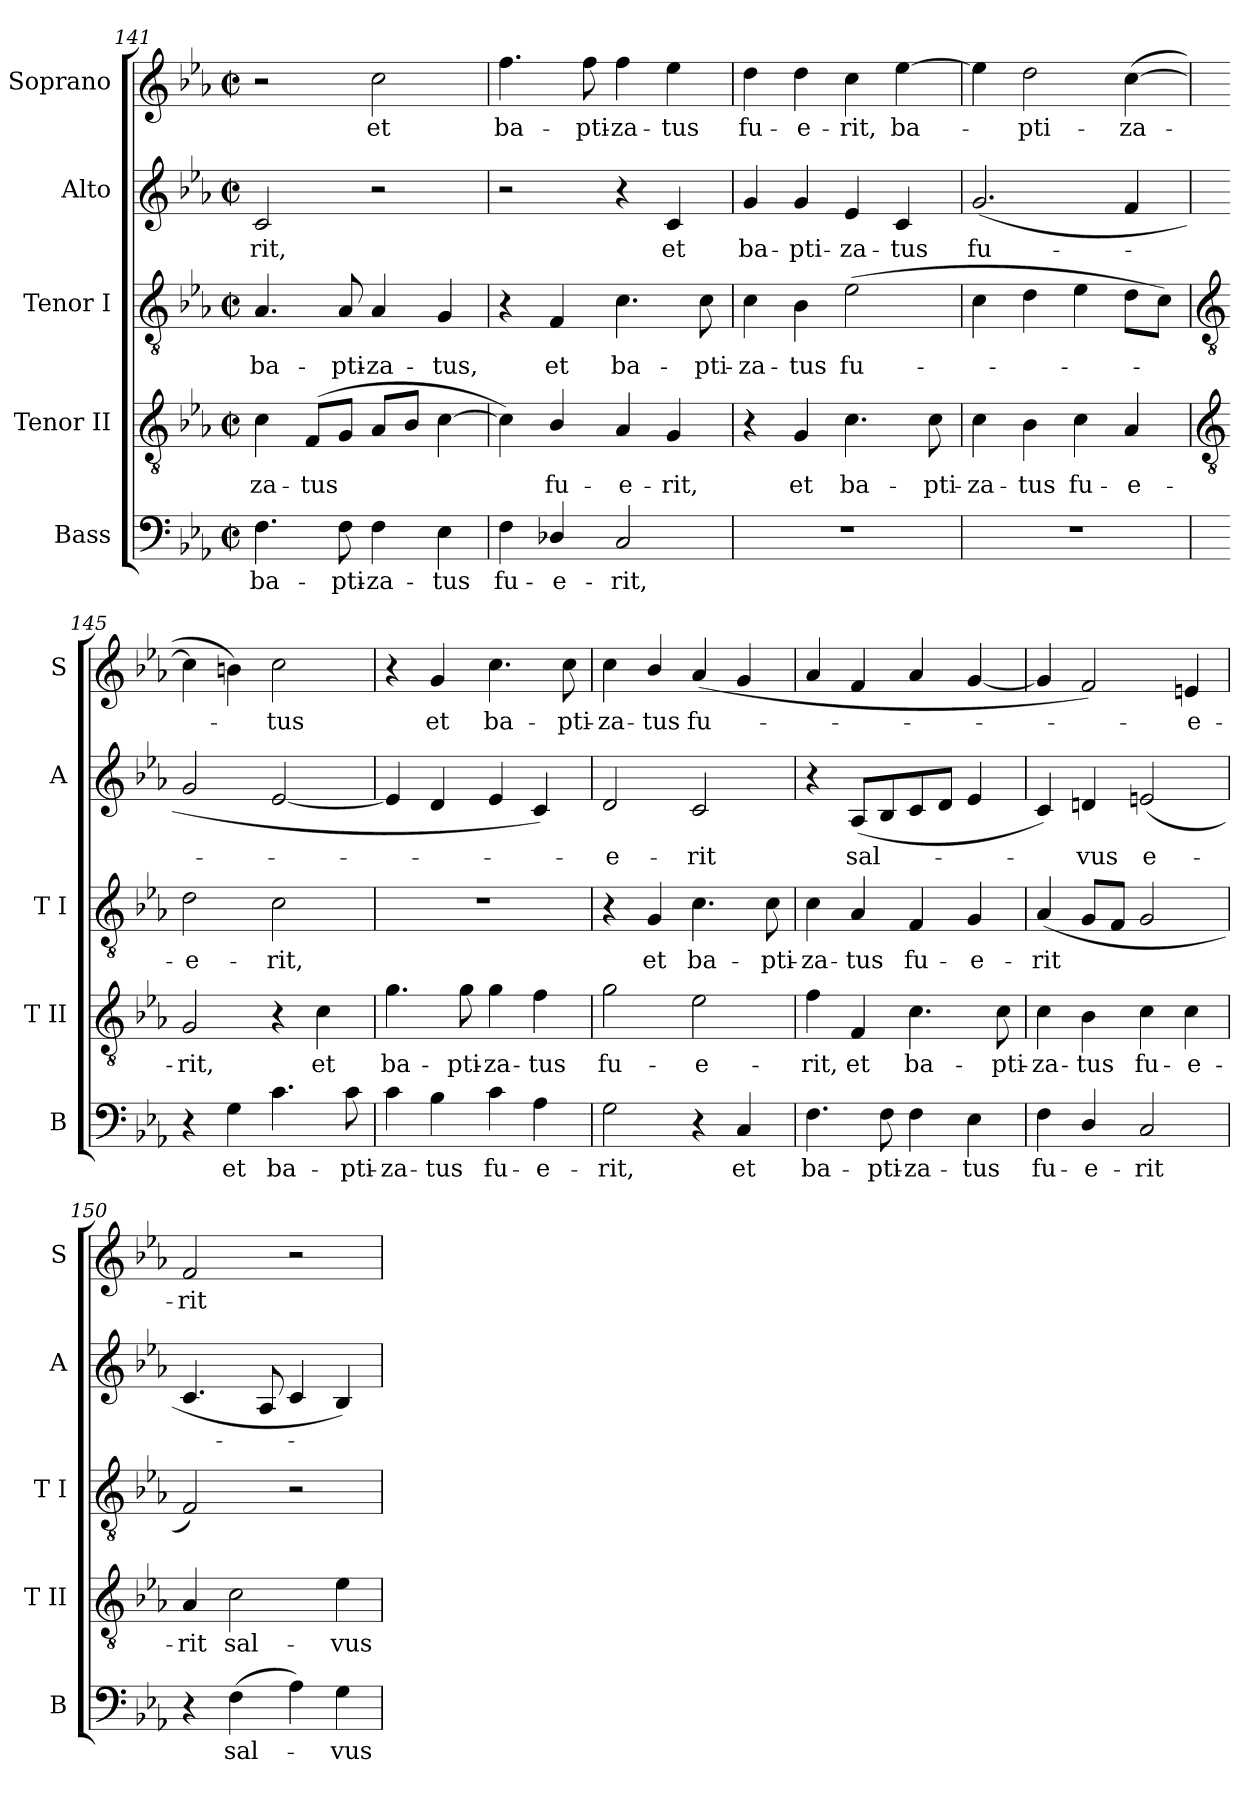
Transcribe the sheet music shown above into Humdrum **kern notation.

**kern	**text	**kern	**text	**kern	**text	**kern	**text	**kern	**text
*part5	*part5	*part4	*part4	*part3	*part3	*part2	*part2	*part1	*part1
*staff5	*staff5	*staff4	*staff4	*staff3	*staff3	*staff2	*staff2	*staff1	*staff1
*I"Bass	*	*I"Tenor II	*	*I"Tenor I	*	*I"Alto	*	*I"Soprano	*
*I'B	*	*I'T II	*	*I'T I	*	*I'A	*	*I'S	*
*clefF4	*	*clefGv2	*	*clefGv2	*	*clefG2	*	*clefG2	*
*k[b-e-a-]	*	*k[b-e-a-]	*	*k[b-e-a-]	*	*k[b-e-a-]	*	*k[b-e-a-]	*
*E-:	*	*E-:	*	*E-:	*	*E-:	*	*E-:	*
*M2/2	*	*M2/2	*	*M2/2	*	*M2/2	*	*M2/2	*
*met(c|)	*	*met(c|)	*	*met(c|)	*	*met(c|)	*	*met(c|)	*
=141	=141	=141	=141	=141	=141	=141	=141	=141	=141
!	!LO:LY:b	!	!LO:LY:b	!	!LO:LY:b	!	!LO:LY:b	!	!
4.F	ba-	4c	-za-	4.A-	ba-	2c	-rit,	2r	.
!	!	!	!LO:LY:b	!	!	!	!	!	!
.	.	(<8FL	-tus	.	.	.	.	.	.
!	!LO:LY:b	!	!	!	!LO:LY:b	!	!	!	!
8F	-pti-	8GJ	.	8A-	-pti-	.	.	.	.
!	!LO:LY:b	!	!	!	!LO:LY:b	!	!	!	!LO:LY:b
4F	-za-	8A-L	.	4A-	-za-	2r	.	2cc	et
.	.	8B-J	.	.	.	.	.	.	.
!	!LO:LY:b	!	!	!	!LO:LY:b	!	!	!	!
4E-	-tus	[4c	.	4G	-tus,	.	.	.	.
=142	=142	=142	=142	=142	=142	=142	=142	=142	=142
!	!LO:LY:b	!	!	!	!	!	!	!	!LO:LY:b
4F	fu-	4c])	.	4r	.	2r	.	4.ff	ba-
!	!LO:LY:b	!	!LO:LY:b	!	!LO:LY:b	!	!	!	!
4D-X/	-e-	4B-/	fu-	4F	et	.	.	.	.
!	!	!	!	!	!	!	!	!	!LO:LY:b
.	.	.	.	.	.	.	.	8ff	-pti--
!	!LO:LY:b	!	!LO:LY:b	!	!LO:LY:b	!	!	!	!LO:LY:b
2C	-rit,	4A-	-e-	4.c	ba-	4r	.	4ff	-za-
!	!	!	!LO:LY:b	!	!	!	!LO:LY:b	!	!LO:LY:b
.	.	4G	-rit,	.	.	4c	et	4ee-	-tus
!	!	!	!	!	!LO:LY:b	!	!	!	!
.	.	.	.	8c	-pti-	.	.	.	.
=143	=143	=143	=143	=143	=143	=143	=143	=143	=143
!	!	!	!	!	!LO:LY:b	!	!LO:LY:b	!	!LO:LY:b
1r	.	4r	.	4c	-za-	4g	ba-	4dd	fu-
!	!	!	!LO:LY:b	!	!LO:LY:b	!	!LO:LY:b	!	!LO:LY:b
.	.	4G	et	4B-	-tus	4g	-pti-	4dd	-e-
!	!	!	!LO:LY:b	!	!LO:LY:b	!	!LO:LY:b	!	!LO:LY:b
.	.	4.c	ba-	(>2e-	fu-	4e-	-za-	4cc	-rit,
!	!	!	!	!	!	!	!LO:LY:b	!	!LO:LY:b
.	.	.	.	.	.	4c	-tus	[4ee-	ba-
!	!	!	!LO:LY:b	!	!	!	!	!	!
.	.	8c	-pti-	.	.	.	.	.	.
=144	=144	=144	=144	=144	=144	=144	=144	=144	=144
!	!	!	!LO:LY:b	!	!	!	!LO:LY:b	!	!
1r	.	4c	-za-	4c	.	(<2.g	fu-	4ee-]	.
!	!	!	!LO:LY:b	!	!	!	!	!	!LO:LY:b
.	.	4B-	-tus	4d	.	.	.	2dd	pti-
!	!	!	!LO:LY:b	!	!	!	!	!	!
.	.	4c	fu-	4e-	.	.	.	.	.
!	!	!	!LO:LY:b	!	!	!	!	!	!LO:LY:b
.	.	4A-	-e-	8dL	.	4f	.	(>[4cc	-za-
.	.	.	.	8cJ)	.	.	.	.	.
!!LO:LB:g=z
=145	=145	=145	=145	=145	=145	=145	=145	=145	=145
*	*	*clefGv2	*	*clefGv2	*	*	*	*	*
!	!	!	!LO:LY:b	!	!LO:LY:b	!	!	!	!
4r	.	2G	-rit,	2d	e-	2g	.	4cc]	.
!	!LO:LY:b	!	!	!	!	!	!	!	!
4G	et	.	.	.	.	.	.	4bn)	.
!	!LO:LY:b	!	!	!	!LO:LY:b	!	!	!	!LO:LY:b
4.c	ba-	4r	.	2c	-rit,	[2e-	.	2cc	tus
!	!	!	!LO:LY:b	!	!	!	!	!	!
.	.	4c	et	.	.	.	.	.	.
!	!LO:LY:b	!	!	!	!	!	!	!	!
8c	-pti-	.	.	.	.	.	.	.	.
=146	=146	=146	=146	=146	=146	=146	=146	=146	=146
!	!LO:LY:b	!	!LO:LY:b	!	!	!	!	!	!
4c	-za-	4.g	ba-	1r	.	4e-]	.	4r	.
!	!LO:LY:b	!	!	!	!	!	!	!	!LO:LY:b
4B-	-tus	.	.	.	.	4d	.	4g	et
!	!	!	!LO:LY:b	!	!	!	!	!	!
.	.	8g	-pti-	.	.	.	.	.	.
!	!LO:LY:b	!	!LO:LY:b	!	!	!	!	!	!LO:LY:b
4c	fu-	4g	-za-	.	.	4e-	.	4.cc	ba-
!	!LO:LY:b	!	!LO:LY:b	!	!	!	!	!	!
4A-	-e-	4f	-tus	.	.	4c)	.	.	.
!	!	!	!	!	!	!	!	!	!LO:LY:b
.	.	.	.	.	.	.	.	8cc	-pti-
=147	=147	=147	=147	=147	=147	=147	=147	=147	=147
!	!LO:LY:b	!	!LO:LY:b	!	!	!	!LO:LY:b	!	!LO:LY:b
2G	-rit,	2g	fu-	4r	.	2d	e-	4cc	-za-
!	!	!	!	!	!LO:LY:b	!	!	!	!LO:LY:b
.	.	.	.	4G	et	.	.	4b-/	-tus
!	!	!	!LO:LY:b	!	!LO:LY:b	!	!LO:LY:b	!	!LO:LY:b
4r	.	2e-	-e-	4.c	ba-	2c	-rit	(<4a-	fu-
!	!LO:LY:b	!	!	!	!	!	!	!	!
4C	et	.	.	.	.	.	.	4g	.
!	!	!	!	!	!LO:LY:b	!	!	!	!
.	.	.	.	8c	-pti-	.	.	.	.
=148	=148	=148	=148	=148	=148	=148	=148	=148	=148
!	!LO:LY:b	!	!LO:LY:b	!	!LO:LY:b	!	!	!	!
4.F	ba-	4f	-rit,	4c	-za-	4r	.	4a-	.
!	!	!	!LO:LY:b	!	!LO:LY:b	!	!LO:LY:b	!	!
.	.	4F	et	4A-	-tus	(<8A-L	sal-	4f	.
!	!LO:LY:b	!	!	!	!	!	!	!	!
8F	-pti-	.	.	.	.	8B-	.	.	.
!	!LO:LY:b	!	!LO:LY:b	!	!LO:LY:b	!	!	!	!
4F	-za-	4.c	ba-	4F	fu-	8c	.	4a-	.
.	.	.	.	.	.	8dJ	.	.	.
!	!LO:LY:b	!	!	!	!LO:LY:b	!	!	!	!
4E-	-tus	.	.	4G	-e-	4e-	.	[4g	.
!	!	!	!LO:LY:b	!	!	!	!	!	!
.	.	8c	-pti-	.	.	.	.	.	.
=149	=149	=149	=149	=149	=149	=149	=149	=149	=149
!	!LO:LY:b	!	!LO:LY:b	!	!LO:LY:b	!	!	!	!
4F	fu-	4c	-za-	(<4A-	-rit	4c)	.	4g]	.
!	!LO:LY:b	!	!LO:LY:b	!	!	!	!LO:LY:b	!	!
4D/	-e-	4B-	-tus	8GL	.	4dn	vus	2f)	.
.	.	.	.	8FJ	.	.	.	.	.
!	!LO:LY:b	!	!LO:LY:b	!	!	!	!LO:LY:b	!	!
2C	-rit	4c	fu-	2G	.	(<2en	e-	.	.
!	!	!	!LO:LY:b	!	!	!	!	!	!LO:LY:b
.	.	4c	-e-	.	.	.	.	4en	e-
=150	=150	=150	=150	=150	=150	=150	=150	=150	=150
!	!	!	!LO:LY:b	!	!	!	!	!	!LO:LY:b
4r	.	4A-	-rit	2F)	.	4.c	.	2f	-rit
!	!LO:LY:b	!	!LO:LY:b	!	!	!	!	!	!
(>4F	sal-	2c	sal-	.	.	.	.	.	.
.	.	.	.	.	.	8A-	.	.	.
4A-)	.	.	.	2r	.	4c	.	2r	.
!	!LO:LY:b	!	!LO:LY:b	!	!	!	!	!	!
4G	vus	4e-	-vus	.	.	4B-)	.	.	.
=	=	=	=	=	=	=	=	=	=
*-	*-	*-	*-	*-	*-	*-	*-	*-	*-
